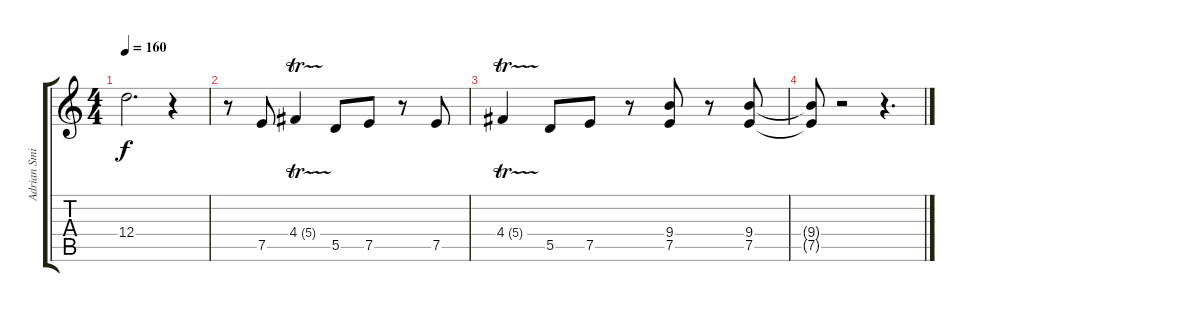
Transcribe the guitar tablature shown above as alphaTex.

\track ("Adrian Smith" "Adrian Smi") {instrument distortionguitar}
\staff {score tabs}
\tuning (E4 B3 G3 D3 A2 E2) {hide}
\ts (4 4)
\tempo 160
\clef g2
\ks c
12.4{t}.2{d dy f} r.4 |
r.8{volume 11} 7.5.8 4.4{tr (5 32)}.4 5.5.8 7.5.8 r.8 7.5.8 |
4.4{tr (5 32)}.4 5.5.8 7.5.8 r.8 (9.4 7.5).8 r.8 (9.4 7.5).8 |
(9.4{t} 7.5{t}).8 r.2 r.4{d}
